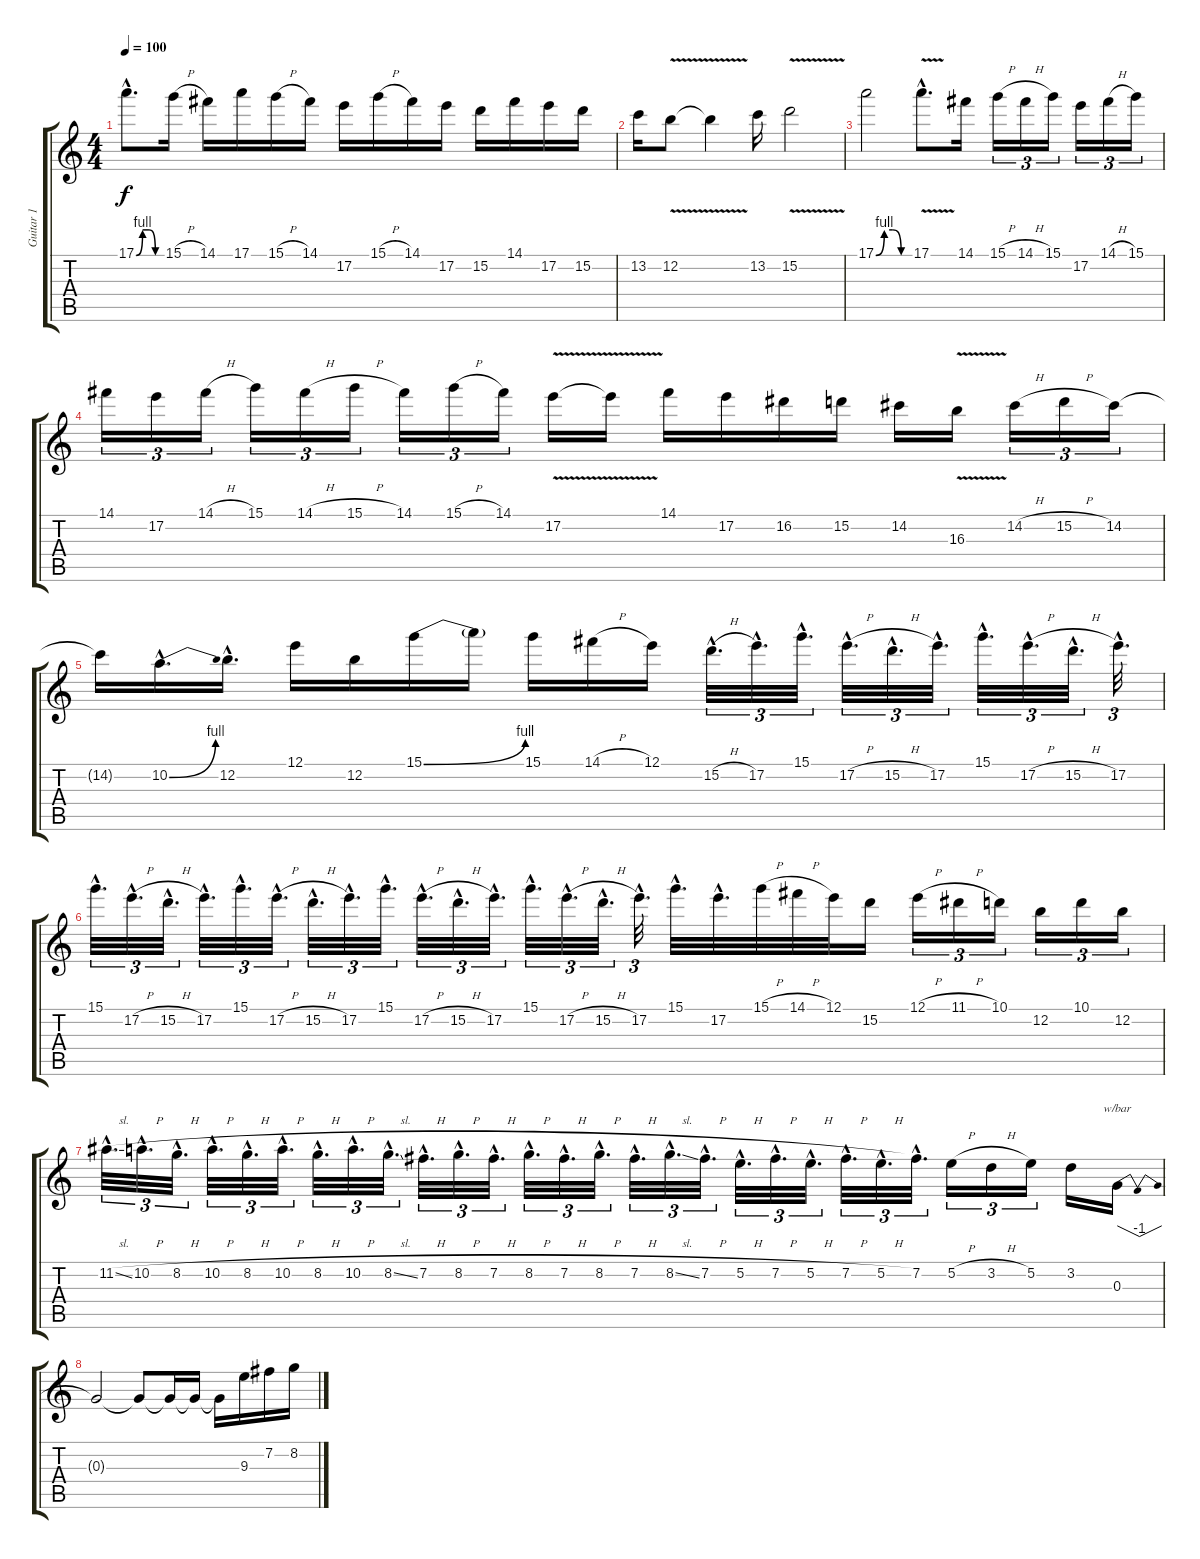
\track ("Guitar 1" "Guitar 1") {instrument overdrivenguitar}
\staff {score tabs}
\tuning (E4 B3 G3 D3 A2 E2) {hide}
\ts (4 4)
\tempo 100
\clef g2
\ks c
17.1{be (custom 0 0 15 4 30 4 45 0 60 0) hac}.8{d dy f} 15.1{h}.16 14.1.16 17.1.16 15.1{h}.16 14.1.16 17.2.16 15.1{h}.16 14.1.16 17.2.16 15.2.16 14.1.16 17.2.16 15.2.16 |
13.2.16 12.2{v}.8 12.2{t}.4 13.2.16 15.2{v}.2 |
17.1{be (custom 0 0 15 4 30 4 45 0 60 0)}.2 17.1{v hac}.8{d} 14.1.16 15.1{h}.16{tu (3 2)} 14.1{h}.16{tu (3 2)} 15.1.16{tu (3 2)} 17.2.16{tu (3 2)} 14.1{h}.16{tu (3 2)} 15.1.16{tu (3 2)} |
14.1.16{tu (3 2)} 17.2.16{tu (3 2)} 14.1{h}.16{tu (3 2)} 15.1.16{tu (3 2)} 14.1{h}.16{tu (3 2)} 15.1{h}.16{tu (3 2)} 14.1.16{tu (3 2)} 15.1{h}.16{tu (3 2)} 14.1.16{tu (3 2)} 17.2{v}.16 17.2{t}.16 14.1.16 17.2.16 16.2.16 15.2.16 14.2.16 16.3{v}.16 14.2{h}.16{tu (3 2)} 15.2{h}.16{tu (3 2)} 14.2.16{tu (3 2)} |
14.2{t}.16 10.2{be (bend 0 0 60 4) hac}.16{d} 12.2{hac}.16{d} 12.1.16 12.2.16 15.1{be (bend 0 0 60 4)}.16 15.1{t}.16 15.1.16 14.1{h}.16 12.1.16 15.2{h hac}.32{d tu (3 2)} 17.2{hac}.32{d tu (3 2)} 15.1{hac}.32{d tu (3 2)} 17.2{h hac}.32{d tu (3 2)} 15.2{h hac}.32{d tu (3 2)} 17.2{hac}.32{d tu (3 2)} 15.1{hac}.32{d tu (3 2)} 17.2{h hac}.32{d tu (3 2)} 15.2{h hac}.32{d tu (3 2)} 17.2{hac}.32{d tu (3 2)} |
15.1{hac}.32{d tu (3 2)} 17.2{h hac}.32{d tu (3 2)} 15.2{h hac}.32{d tu (3 2)} 17.2{hac}.32{d tu (3 2)} 15.1{hac}.32{d tu (3 2)} 17.2{h hac}.32{d tu (3 2)} 15.2{h hac}.32{d tu (3 2)} 17.2{hac}.32{d tu (3 2)} 15.1{hac}.32{d tu (3 2)} 17.2{h hac}.32{d tu (3 2)} 15.2{h hac}.32{d tu (3 2)} 17.2{hac}.32{d tu (3 2)} 15.1{hac}.32{d tu (3 2)} 17.2{h hac}.32{d tu (3 2)} 15.2{h hac}.32{d tu (3 2)} 17.2{hac}.32{d tu (3 2)} 15.1{hac}.32{d} 17.2{hac}.32{d} 15.1{h}.32 14.1{h}.32 12.1.32 15.2.16 12.1{h}.16{tu (3 2)} 11.1{h}.16{tu (3 2)} 10.1.16{tu (3 2)} 12.2.16{tu (3 2)} 10.1.16{tu (3 2)} 12.2.16{tu (3 2)} |
11.2{sl hac}.32{d tu (3 2)} 10.2{h hac}.32{d tu (3 2)} 8.2{h hac}.32{d tu (3 2)} 10.2{h hac}.32{d tu (3 2)} 8.2{h hac}.32{d tu (3 2)} 10.2{h hac}.32{d tu (3 2)} 8.2{h hac}.32{d tu (3 2)} 10.2{h hac}.32{d tu (3 2)} 8.2{sl hac}.32{d tu (3 2)} 7.2{h hac}.32{d tu (3 2)} 8.2{h hac}.32{d tu (3 2)} 7.2{h hac}.32{d tu (3 2)} 8.2{h hac}.32{d tu (3 2)} 7.2{h hac}.32{d tu (3 2)} 8.2{h hac}.32{d tu (3 2)} 7.2{h hac}.32{d tu (3 2)} 8.2{sl hac}.32{d tu (3 2)} 7.2{h hac}.32{d tu (3 2)} 5.2{h hac}.32{d tu (3 2)} 7.2{h hac}.32{d tu (3 2)} 5.2{h hac}.32{d tu (3 2)} 7.2{h hac}.32{d tu (3 2)} 5.2{h hac}.32{d tu (3 2)} 7.2{hac}.32{d tu (3 2)} 5.2{h}.16{tu (3 2)} 3.2{h}.16{tu (3 2)} 5.2.16{tu (3 2)} 3.2.16 0.3.16{tbe (dip default 0 0 30 -4 60 0)} |
0.3{t}.2 0.3{t}.8 0.3{t}.16 0.3{t}.16 0.3{t}.16 9.3.16 7.2.16 8.2.16
